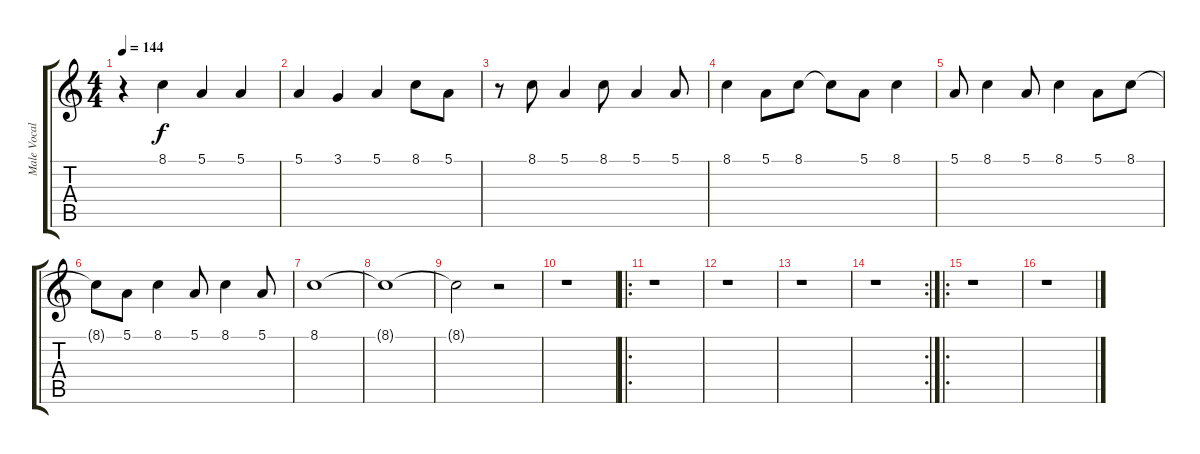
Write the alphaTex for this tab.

\track ("Male Vocals" "Male Vocal") {instrument harmonica}
\staff {score tabs}
\tuning (E4 B3 G3 D3 A2 E2) {hide}
\ts (4 4)
\tempo 144
\clef g2
\ks c
r.4{dy f} 8.1.4 5.1.4 5.1.4 |
5.1.4 3.1.4 5.1.4 8.1.8 5.1.8 |
r.8 8.1.8 5.1.4 8.1.8 5.1.4 5.1.8 |
8.1.4 5.1.8 8.1.8 8.1{t}.8 5.1.8 8.1.4 |
5.1.8 8.1.4 5.1.8 8.1.4 5.1.8 8.1.8 |
8.1{t}.8 5.1.8 8.1.4 5.1.8 8.1.4 5.1.8 |
8.1.1 |
8.1{t}.1 |
8.1{t}.2 r.2 |
r.1 |
\ro
r.1 |
r.1 |
r.1 |
\rc 2
r.1 |
\ro
r.1 |
r.1
